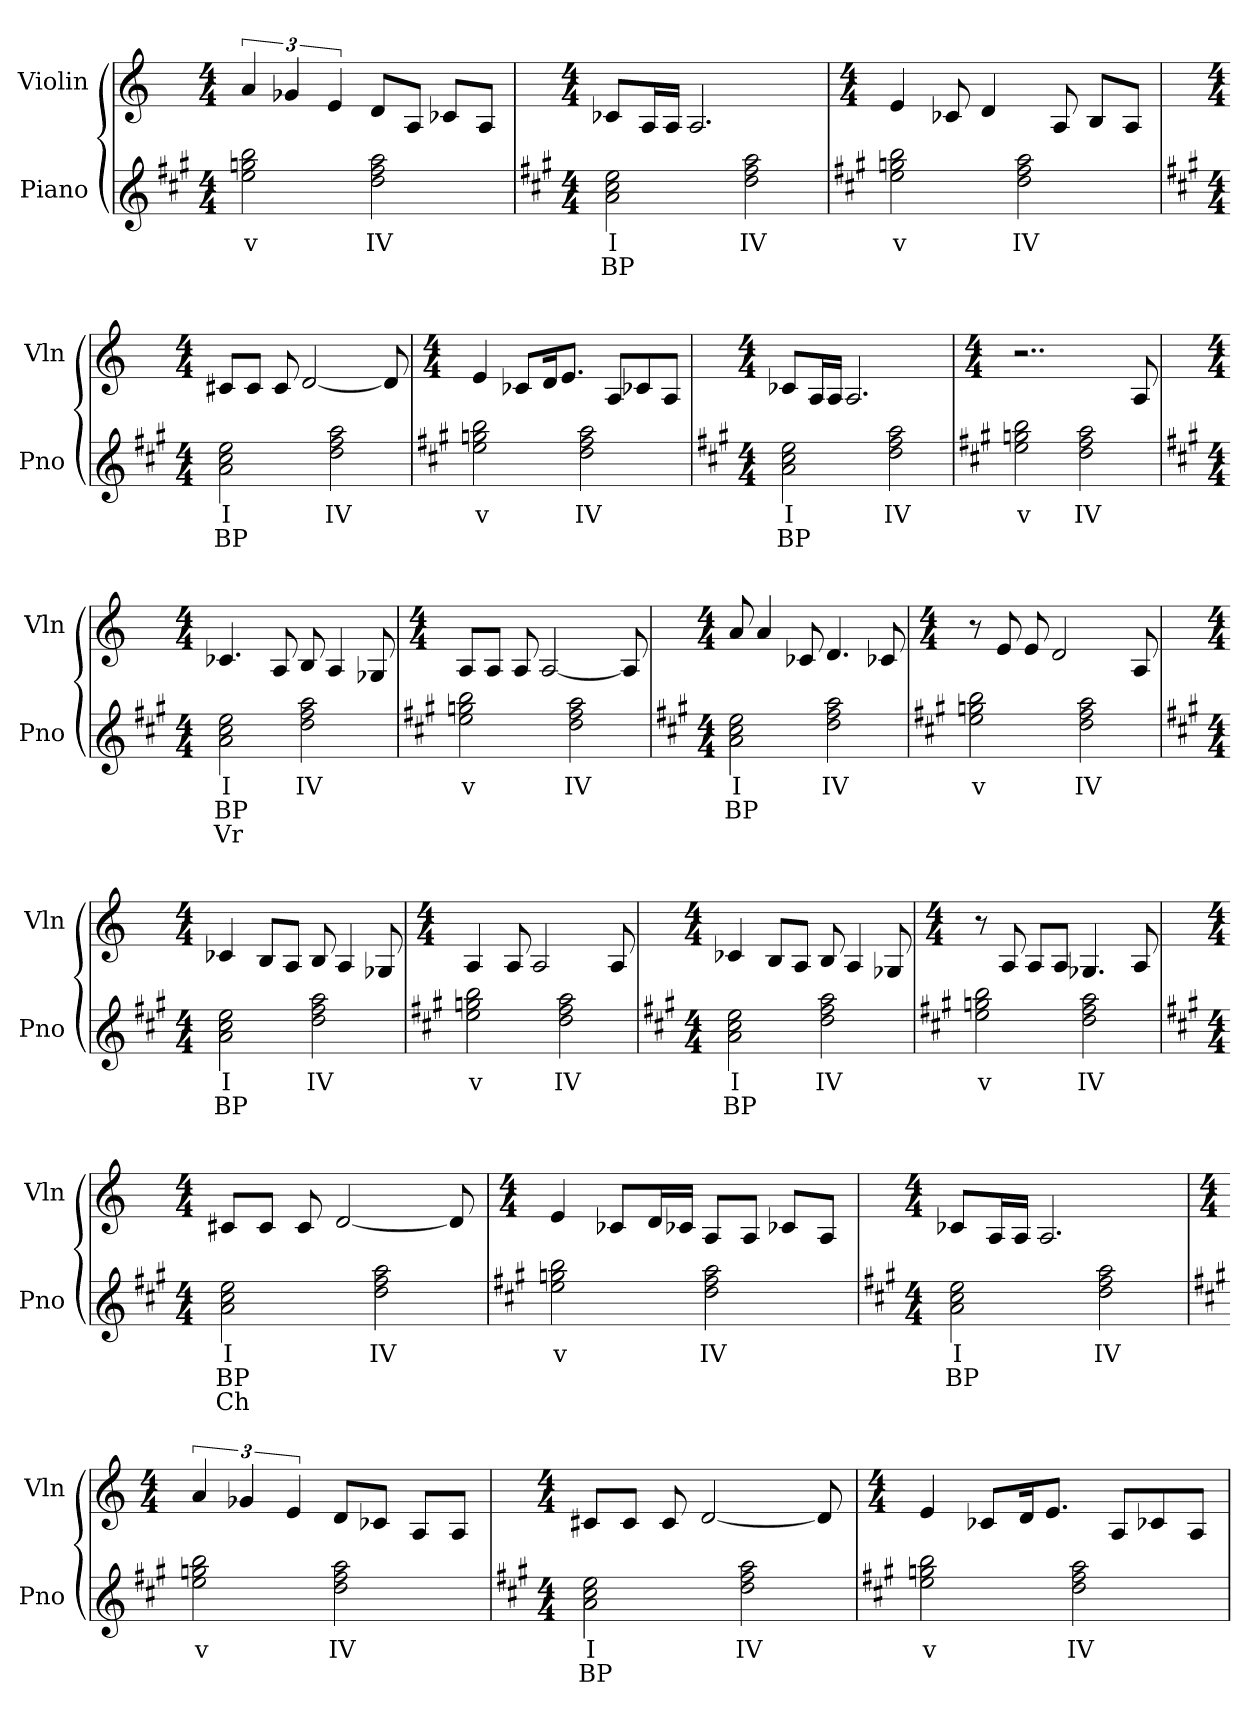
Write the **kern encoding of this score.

**kern	**text	**text	**text	**kern
*part2	*part2	*part2	*part2	*part1
*staff2	*staff2	*staff2	*staff2	*staff1
*I"Piano	*	*	*	*I"Violin
*I'Pno	*	*	*	*I'Vln
*k[f#c#g#]	*	*	*	*
*A:	*	*	*	*
*M4/4	*	*	*	*M4/4
=	=	=	=	=
2ee 2ggn 2bb	v	.	.	6a
.	.	.	.	6g-X
.	.	.	.	6e
2dd 2ff# 2aa	IV	.	.	8dL
.	.	.	.	8AJ
.	.	.	.	8c-XL
.	.	.	.	8AJ
=	=	=	=	=
*k[f#c#g#]	*	*	*	*
*A:	*	*	*	*
*M4/4	*	*	*	*M4/4
2a 2cc# 2ee	I	BP	.	8c-XL
.	.	.	.	16AL
.	.	.	.	16AJJ
.	.	.	.	2.A
2dd 2ff# 2aa	IV	.	.	.
=	=	=	=	=
*k[f#c#g#]	*	*	*	*
*A:	*	*	*	*
*	*	*	*	*M4/4
2ee 2ggn 2bb	v	.	.	4e
.	.	.	.	8c-X
.	.	.	.	4d
2dd 2ff# 2aa	IV	.	.	.
.	.	.	.	8A
.	.	.	.	8BL
.	.	.	.	8AJ
=	=	=	=	=
*k[f#c#g#]	*	*	*	*
*A:	*	*	*	*
*M4/4	*	*	*	*M4/4
2a 2cc# 2ee	I	BP	.	8c#XL
.	.	.	.	8c#J
.	.	.	.	8c#
.	.	.	.	[2d
2dd 2ff# 2aa	IV	.	.	.
.	.	.	.	8d]
=	=	=	=	=
*k[f#c#g#]	*	*	*	*
*A:	*	*	*	*
*	*	*	*	*M4/4
2ee 2ggn 2bb	v	.	.	4e
.	.	.	.	8c-XL
.	.	.	.	16dK
.	.	.	.	8.eJ
2dd 2ff# 2aa	IV	.	.	.
.	.	.	.	8AL
.	.	.	.	8c-X
.	.	.	.	8AJ
=	=	=	=	=
*k[f#c#g#]	*	*	*	*
*A:	*	*	*	*
*M4/4	*	*	*	*M4/4
2a 2cc# 2ee	I	BP	.	8c-XL
.	.	.	.	16AL
.	.	.	.	16AJJ
.	.	.	.	2.A
2dd 2ff# 2aa	IV	.	.	.
=	=	=	=	=
*k[f#c#g#]	*	*	*	*
*A:	*	*	*	*
*	*	*	*	*M4/4
2ee 2ggn 2bb	v	.	.	2..r
2dd 2ff# 2aa	IV	.	.	.
.	.	.	.	8A
=	=	=	=	=
*k[f#c#g#]	*	*	*	*
*A:	*	*	*	*
*M4/4	*	*	*	*M4/4
2a 2cc# 2ee	I	BP	Vr	4.c-X
.	.	.	.	8A
2dd 2ff# 2aa	IV	.	.	8B
.	.	.	.	4A
.	.	.	.	8G-X
=	=	=	=	=
*k[f#c#g#]	*	*	*	*
*A:	*	*	*	*
*	*	*	*	*M4/4
2ee 2ggn 2bb	v	.	.	8AL
.	.	.	.	8AJ
.	.	.	.	8A
.	.	.	.	[2A
2dd 2ff# 2aa	IV	.	.	.
.	.	.	.	8A]
=	=	=	=	=
*k[f#c#g#]	*	*	*	*
*A:	*	*	*	*
*M4/4	*	*	*	*M4/4
2a 2cc# 2ee	I	BP	.	8a
.	.	.	.	4a
.	.	.	.	8c-X
2dd 2ff# 2aa	IV	.	.	4.d
.	.	.	.	8c-X
=	=	=	=	=
*k[f#c#g#]	*	*	*	*
*A:	*	*	*	*
*	*	*	*	*M4/4
2ee 2ggn 2bb	v	.	.	8r
.	.	.	.	8e
.	.	.	.	8e
.	.	.	.	2d
2dd 2ff# 2aa	IV	.	.	.
.	.	.	.	8A
=	=	=	=	=
*k[f#c#g#]	*	*	*	*
*A:	*	*	*	*
*M4/4	*	*	*	*M4/4
2a 2cc# 2ee	I	BP	.	4c-X
.	.	.	.	8BL
.	.	.	.	8AJ
2dd 2ff# 2aa	IV	.	.	8B
.	.	.	.	4A
.	.	.	.	8G-X
=	=	=	=	=
*k[f#c#g#]	*	*	*	*
*A:	*	*	*	*
*	*	*	*	*M4/4
2ee 2ggn 2bb	v	.	.	4A
.	.	.	.	8A
.	.	.	.	2A
2dd 2ff# 2aa	IV	.	.	.
.	.	.	.	8A
=	=	=	=	=
*k[f#c#g#]	*	*	*	*
*A:	*	*	*	*
*M4/4	*	*	*	*M4/4
2a 2cc# 2ee	I	BP	.	4c-X
.	.	.	.	8BL
.	.	.	.	8AJ
2dd 2ff# 2aa	IV	.	.	8B
.	.	.	.	4A
.	.	.	.	8G-X
=	=	=	=	=
*k[f#c#g#]	*	*	*	*
*A:	*	*	*	*
*	*	*	*	*M4/4
2ee 2ggn 2bb	v	.	.	8r
.	.	.	.	8A
.	.	.	.	8AL
.	.	.	.	8AJ
2dd 2ff# 2aa	IV	.	.	4.G-X
.	.	.	.	8A
=	=	=	=	=
*k[f#c#g#]	*	*	*	*
*A:	*	*	*	*
*M4/4	*	*	*	*M4/4
2a 2cc# 2ee	I	BP	Ch	8c#XL
.	.	.	.	8c#J
.	.	.	.	8c#
.	.	.	.	[2d
2dd 2ff# 2aa	IV	.	.	.
.	.	.	.	8d]
=	=	=	=	=
*k[f#c#g#]	*	*	*	*
*A:	*	*	*	*
*	*	*	*	*M4/4
2ee 2ggn 2bb	v	.	.	4e
.	.	.	.	8c-XL
.	.	.	.	16dL
.	.	.	.	16c-XJJ
2dd 2ff# 2aa	IV	.	.	8AL
.	.	.	.	8AJ
.	.	.	.	8c-XL
.	.	.	.	8AJ
=	=	=	=	=
*k[f#c#g#]	*	*	*	*
*A:	*	*	*	*
*M4/4	*	*	*	*M4/4
2a 2cc# 2ee	I	BP	.	8c-XL
.	.	.	.	16AL
.	.	.	.	16AJJ
.	.	.	.	2.A
2dd 2ff# 2aa	IV	.	.	.
=	=	=	=	=
*k[f#c#g#]	*	*	*	*
*A:	*	*	*	*
*	*	*	*	*M4/4
2ee 2ggn 2bb	v	.	.	6a
.	.	.	.	6g-X
.	.	.	.	6e
2dd 2ff# 2aa	IV	.	.	8dL
.	.	.	.	8c-XJ
.	.	.	.	8AL
.	.	.	.	8AJ
=	=	=	=	=
*k[f#c#g#]	*	*	*	*
*A:	*	*	*	*
*M4/4	*	*	*	*M4/4
2a 2cc# 2ee	I	BP	.	8c#XL
.	.	.	.	8c#J
.	.	.	.	8c#
.	.	.	.	[2d
2dd 2ff# 2aa	IV	.	.	.
.	.	.	.	8d]
=	=	=	=	=
*k[f#c#g#]	*	*	*	*
*A:	*	*	*	*
*	*	*	*	*M4/4
2ee 2ggn 2bb	v	.	.	4e
.	.	.	.	8c-XL
.	.	.	.	16dK
.	.	.	.	8.eJ
2dd 2ff# 2aa	IV	.	.	.
.	.	.	.	8AL
.	.	.	.	8c-X
.	.	.	.	8AJ
=	=	=	=	=
*-	*-	*-	*-	*-
